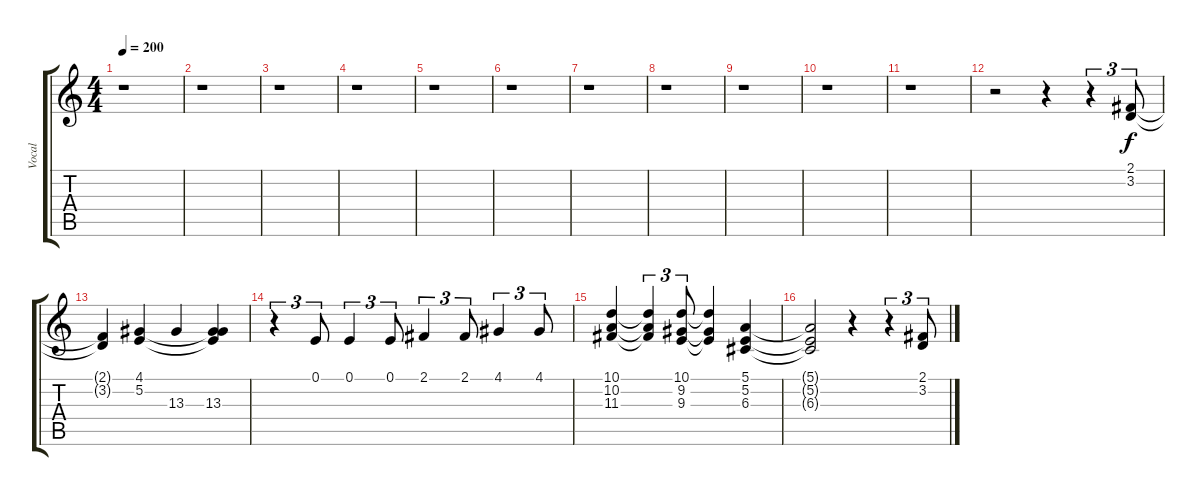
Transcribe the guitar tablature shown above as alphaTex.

\track ("Vocal" "Vocal") {instrument flute}
\staff {score tabs}
\tuning (E4 B3 G3 D3 A2 E2) {hide}
\ts (4 4)
\tempo 200
\clef g2
\ks c
r.1{dy f} |
r.1 |
r.1 |
r.1 |
r.1 |
r.1 |
r.1 |
r.1 |
r.1 |
r.1 |
r.1 |
r.2 r.4 r.4{tu (3 2)} (2.1 3.2).8{tu (3 2)} |
(2.1{t} 3.2{t}).4 (4.1 5.2).4 13.3.4 (4.1{t} 5.2{t} 13.3).4 |
r.4{tu (3 2)} 0.1.8{tu (3 2)} 0.1.4{tu (3 2)} 0.1.8{tu (3 2)} 2.1.4{tu (3 2)} 2.1.8{tu (3 2)} 4.1.4{tu (3 2)} 4.1.8{tu (3 2)} |
(10.1 10.2 11.3).4 (10.1{t} 10.2{t} 11.3{t}).4{tu (3 2)} (10.1 9.2 9.3).8{tu (3 2)} (10.1{t} 9.2{t} 9.3{t}).4 (5.1 5.2 6.3).4 |
(5.1{t} 5.2{t} 6.3{t}).2 r.4 r.4{tu (3 2)} (2.1 3.2).8{tu (3 2)}
